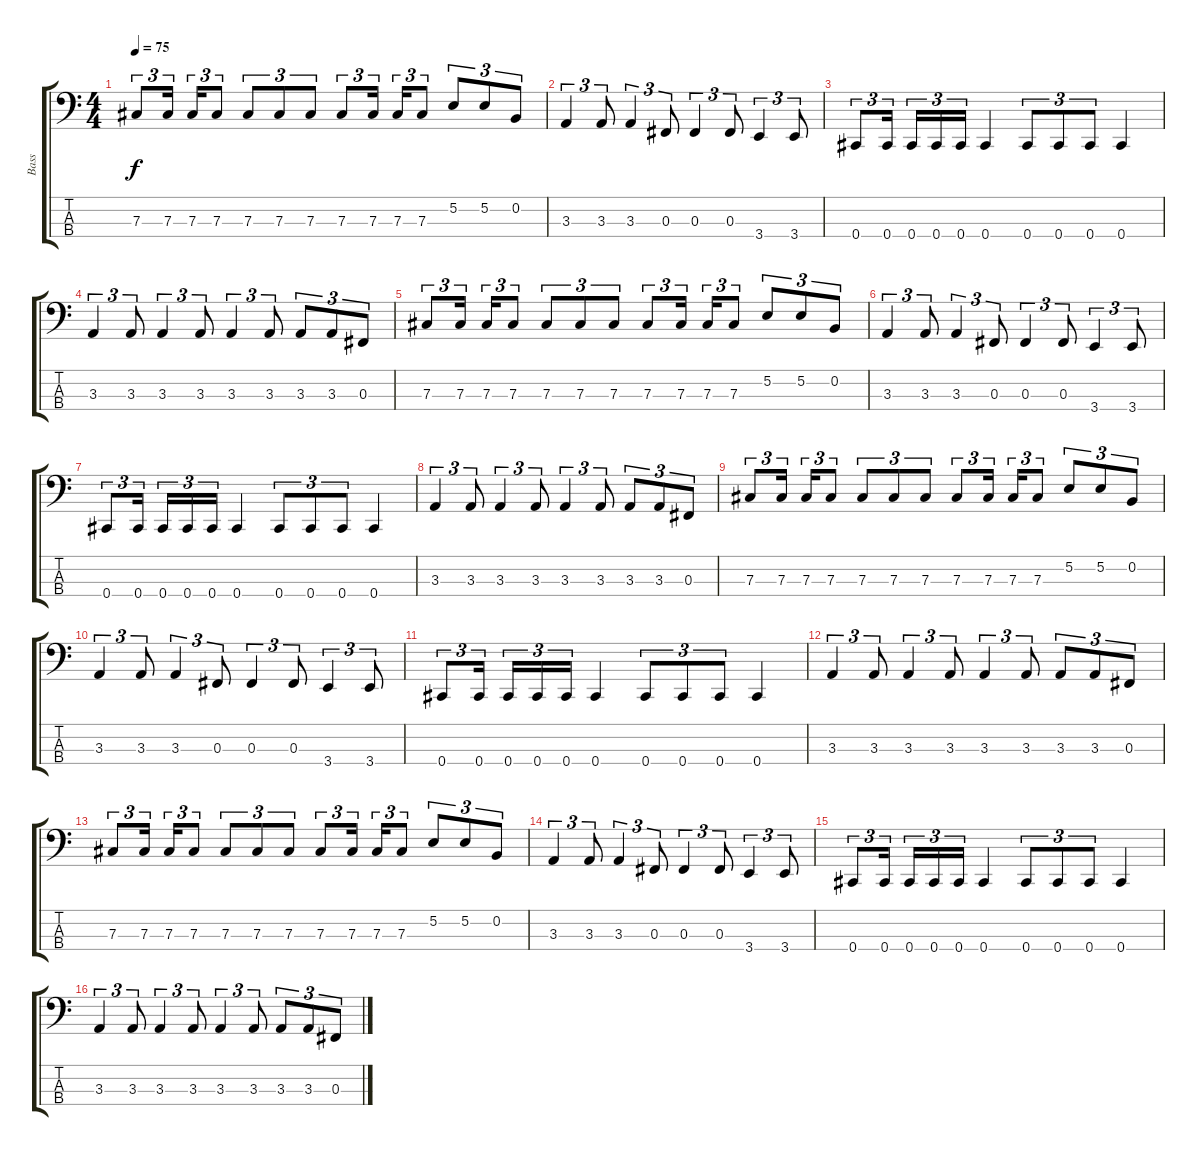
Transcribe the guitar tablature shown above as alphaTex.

\track ("Bass" "Bass") {instrument electricbasspick}
\staff {score tabs}
\tuning (E2 B1 Gb1 Db1) {hide}
\ts (4 4)
\tempo 75
\clef f4
\ks c
7.3.8{tu (3 2) dy f} 7.3.16{tu (3 2)} 7.3.16{tu (3 2)} 7.3.8{tu (3 2)} 7.3.8{tu (3 2)} 7.3.8{tu (3 2)} 7.3.8{tu (3 2)} 7.3.8{tu (3 2)} 7.3.16{tu (3 2)} 7.3.16{tu (3 2)} 7.3.8{tu (3 2)} 5.2.8{tu (3 2)} 5.2.8{tu (3 2)} 0.2.8{tu (3 2)} |
3.3.4{tu (3 2)} 3.3.8{tu (3 2)} 3.3.4{tu (3 2)} 0.3.8{tu (3 2)} 0.3.4{tu (3 2)} 0.3.8{tu (3 2)} 3.4.4{tu (3 2)} 3.4.8{tu (3 2)} |
0.4.8{tu (3 2)} 0.4.16{tu (3 2)} 0.4.16{tu (3 2)} 0.4.16{tu (3 2)} 0.4.16{tu (3 2)} 0.4.4 0.4.8{tu (3 2)} 0.4.8{tu (3 2)} 0.4.8{tu (3 2)} 0.4.4 |
3.3.4{tu (3 2)} 3.3.8{tu (3 2)} 3.3.4{tu (3 2)} 3.3.8{tu (3 2)} 3.3.4{tu (3 2)} 3.3.8{tu (3 2)} 3.3.8{tu (3 2)} 3.3.8{tu (3 2)} 0.3.8{tu (3 2)} |
7.3.8{tu (3 2)} 7.3.16{tu (3 2)} 7.3.16{tu (3 2)} 7.3.8{tu (3 2)} 7.3.8{tu (3 2)} 7.3.8{tu (3 2)} 7.3.8{tu (3 2)} 7.3.8{tu (3 2)} 7.3.16{tu (3 2)} 7.3.16{tu (3 2)} 7.3.8{tu (3 2)} 5.2.8{tu (3 2)} 5.2.8{tu (3 2)} 0.2.8{tu (3 2)} |
3.3.4{tu (3 2)} 3.3.8{tu (3 2)} 3.3.4{tu (3 2)} 0.3.8{tu (3 2)} 0.3.4{tu (3 2)} 0.3.8{tu (3 2)} 3.4.4{tu (3 2)} 3.4.8{tu (3 2)} |
0.4.8{tu (3 2)} 0.4.16{tu (3 2)} 0.4.16{tu (3 2)} 0.4.16{tu (3 2)} 0.4.16{tu (3 2)} 0.4.4 0.4.8{tu (3 2)} 0.4.8{tu (3 2)} 0.4.8{tu (3 2)} 0.4.4 |
3.3.4{tu (3 2)} 3.3.8{tu (3 2)} 3.3.4{tu (3 2)} 3.3.8{tu (3 2)} 3.3.4{tu (3 2)} 3.3.8{tu (3 2)} 3.3.8{tu (3 2)} 3.3.8{tu (3 2)} 0.3.8{tu (3 2)} |
7.3.8{tu (3 2)} 7.3.16{tu (3 2)} 7.3.16{tu (3 2)} 7.3.8{tu (3 2)} 7.3.8{tu (3 2)} 7.3.8{tu (3 2)} 7.3.8{tu (3 2)} 7.3.8{tu (3 2)} 7.3.16{tu (3 2)} 7.3.16{tu (3 2)} 7.3.8{tu (3 2)} 5.2.8{tu (3 2)} 5.2.8{tu (3 2)} 0.2.8{tu (3 2)} |
3.3.4{tu (3 2)} 3.3.8{tu (3 2)} 3.3.4{tu (3 2)} 0.3.8{tu (3 2)} 0.3.4{tu (3 2)} 0.3.8{tu (3 2)} 3.4.4{tu (3 2)} 3.4.8{tu (3 2)} |
0.4.8{tu (3 2)} 0.4.16{tu (3 2)} 0.4.16{tu (3 2)} 0.4.16{tu (3 2)} 0.4.16{tu (3 2)} 0.4.4 0.4.8{tu (3 2)} 0.4.8{tu (3 2)} 0.4.8{tu (3 2)} 0.4.4 |
3.3.4{tu (3 2)} 3.3.8{tu (3 2)} 3.3.4{tu (3 2)} 3.3.8{tu (3 2)} 3.3.4{tu (3 2)} 3.3.8{tu (3 2)} 3.3.8{tu (3 2)} 3.3.8{tu (3 2)} 0.3.8{tu (3 2)} |
7.3.8{tu (3 2)} 7.3.16{tu (3 2)} 7.3.16{tu (3 2)} 7.3.8{tu (3 2)} 7.3.8{tu (3 2)} 7.3.8{tu (3 2)} 7.3.8{tu (3 2)} 7.3.8{tu (3 2)} 7.3.16{tu (3 2)} 7.3.16{tu (3 2)} 7.3.8{tu (3 2)} 5.2.8{tu (3 2)} 5.2.8{tu (3 2)} 0.2.8{tu (3 2)} |
3.3.4{tu (3 2)} 3.3.8{tu (3 2)} 3.3.4{tu (3 2)} 0.3.8{tu (3 2)} 0.3.4{tu (3 2)} 0.3.8{tu (3 2)} 3.4.4{tu (3 2)} 3.4.8{tu (3 2)} |
0.4.8{tu (3 2)} 0.4.16{tu (3 2)} 0.4.16{tu (3 2)} 0.4.16{tu (3 2)} 0.4.16{tu (3 2)} 0.4.4 0.4.8{tu (3 2)} 0.4.8{tu (3 2)} 0.4.8{tu (3 2)} 0.4.4 |
3.3.4{tu (3 2)} 3.3.8{tu (3 2)} 3.3.4{tu (3 2)} 3.3.8{tu (3 2)} 3.3.4{tu (3 2)} 3.3.8{tu (3 2)} 3.3.8{tu (3 2)} 3.3.8{tu (3 2)} 0.3.8{tu (3 2)}
